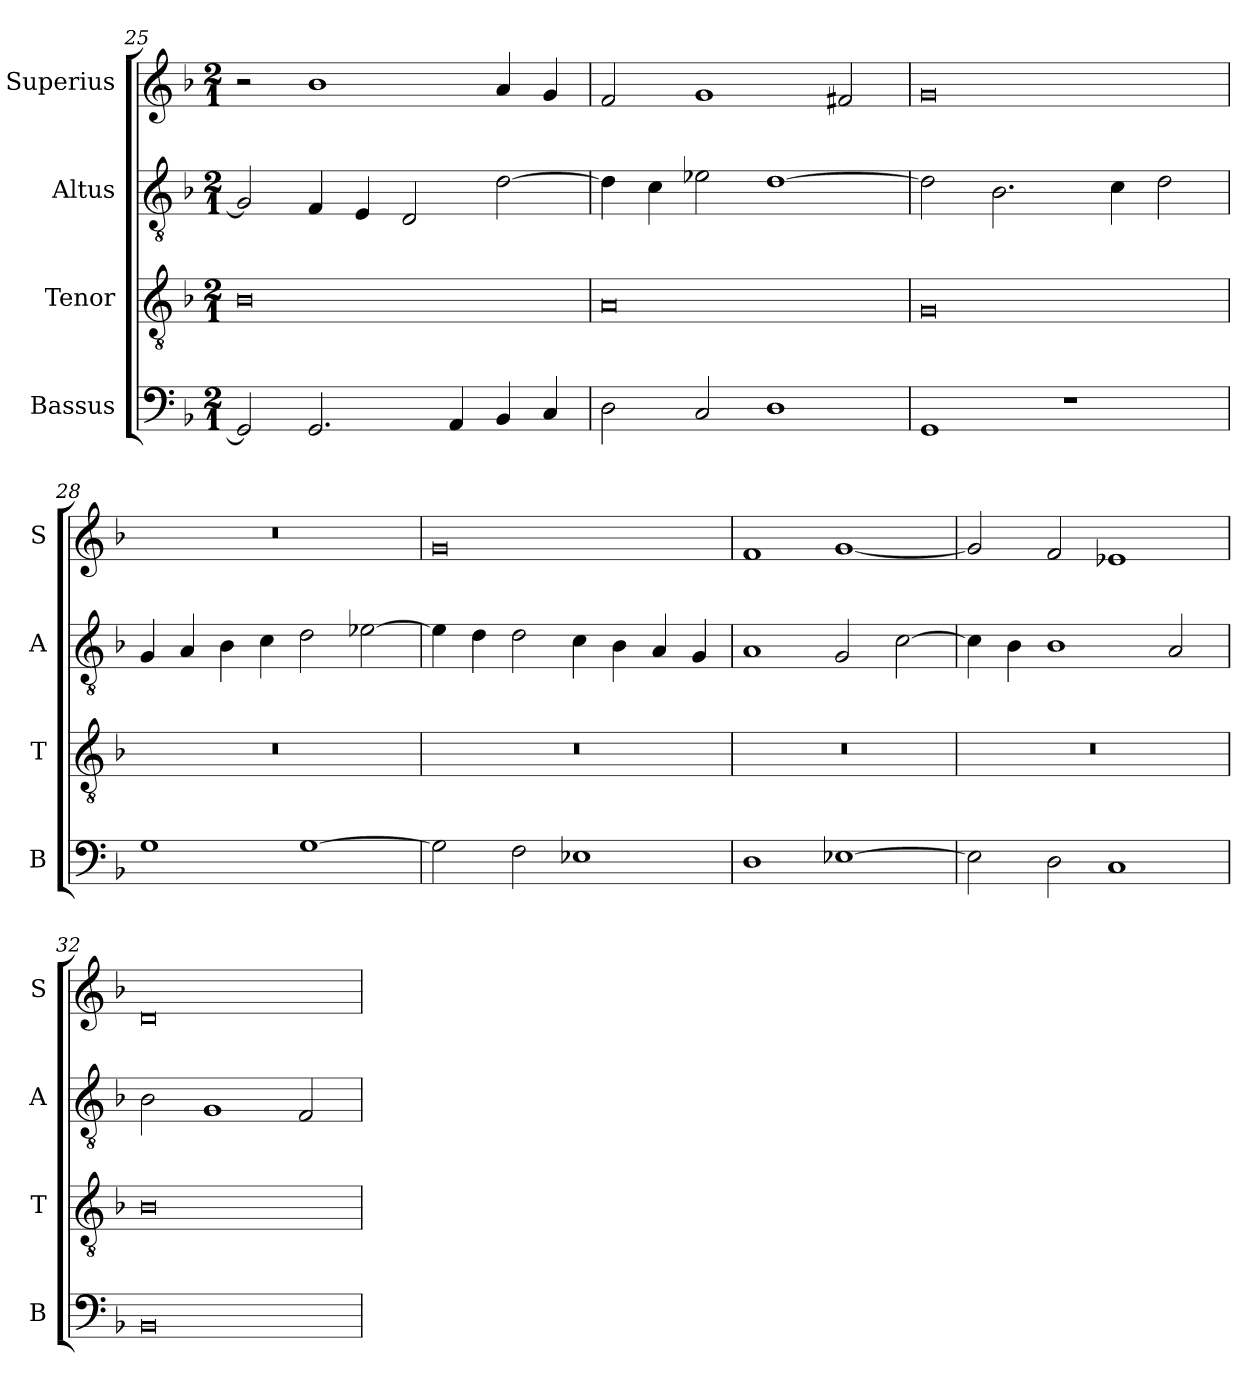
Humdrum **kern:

**kern	**kern	**kern	**kern
*part4	*part3	*part2	*part1
*staff4	*staff3	*staff2	*staff1
*I"Bassus	*I"Tenor	*I"Altus	*I"Superius
*I'B	*I'T	*I'A	*I'S
*clefF4	*clefGv2	*clefGv2	*clefG2
*k[b-]	*k[b-]	*k[b-]	*k[b-]
*M2/1	*M2/1	*M2/1	*M2/1
=25	=25	=25	=25
2GG/]	0B-	2G/]	2r
2.GG/	.	4F/	1b-
.	.	4E/	.
.	.	2D/	.
4AA/	.	.	.
4BB-/	.	[2d\	4a/
4C/	.	.	4g/
=26	=26	=26	=26
2D\	0A	4d\]	2f/
.	.	4c\	.
2C/	.	2e-X\	1g
1D	.	[1d	.
.	.	.	2f#X/
=27	=27	=27	=27
1GG	0G	2d\]	0g
.	.	2.B-\	.
1r	.	.	.
.	.	4c\	.
.	.	2d\	.
=28	=28	=28	=28
1G	0r	4G/	0r
.	.	4A/	.
.	.	4B-\	.
.	.	4c\	.
[1G	.	2d\	.
.	.	[2e-X\	.
=29	=29	=29	=29
2G\]	0r	4e-\]	0g
.	.	4d\	.
2F\	.	2d\	.
1E-X	.	4c\	.
.	.	4B-\	.
.	.	4A/	.
.	.	4G/	.
=30	=30	=30	=30
1D	0r	1A	1f
[1E-X	.	2G/	[1g
.	.	[2c\	.
=31	=31	=31	=31
2E-\]	0r	4c\]	2g/]
.	.	4B-\	.
2D\	.	1B-	2f/
1C	.	.	1e-X
.	.	2A/	.
=32	=32	=32	=32
0BB-	0B-	2B-\	0d
.	.	1G	.
.	.	2F/	.
=	=	=	=
*-	*-	*-	*-
